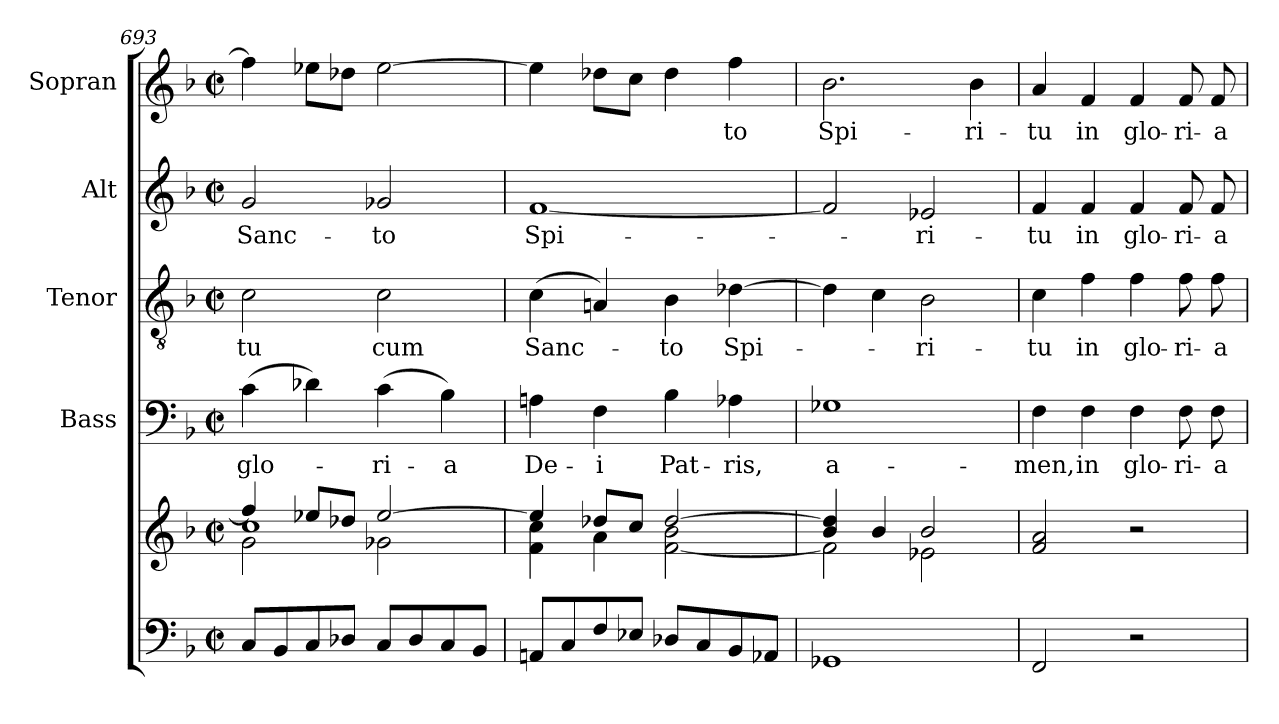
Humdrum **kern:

**kern	**kern	**kern	**text	**kern	**text	**kern	**text	**kern	**text
*part5	*part5	*part4	*part4	*part3	*part3	*part2	*part2	*part1	*part1
*staff6	*staff5	*staff4	*staff4	*staff3	*staff3	*staff2	*staff2	*staff1	*staff1
*	*	*I"Bass	*	*I"Tenor	*	*I"Alt	*	*I"Sopran	*
*	*	*I'B.	*	*I'T.	*	*I'A.	*	*I'S.	*
*clefF4	*clefG2	*clefF4	*	*clefGv2	*	*clefG2	*	*clefG2	*
*k[b-]	*k[b-]	*k[b-]	*	*k[b-]	*	*k[b-]	*	*k[b-]	*
*F:	*F:	*F:	*	*F:	*	*F:	*	*F:	*
*M2/2	*M2/2	*M2/2	*	*M2/2	*	*M2/2	*	*M2/2	*
*met(c|)	*met(c|)	*met(c|)	*	*met(c|)	*	*met(c|)	*	*met(c|)	*
=693	=693	=693	=693	=693	=693	=693	=693	=693	=693
*	*^	*	*	*	*	*	*	*	*
*	*	*^	*	*	*	*	*	*	*	*
!	!	!	!	!	!LO:LY:b	!	!LO:LY:b	!	!LO:LY:b	!	!
8C/L	4ff/]	2g\	1cc	(>4c\	glo-	2c\	-tu	2g/	Sanc-	4ff\]	.
8BB-/	.	.	.	.	.	.	.	.	.	.	.
8C/	8ee-X/L	.	.	4d-X\)	.	.	.	.	.	8ee-X\L	.
8D-X/J	8dd-X/J	.	.	.	.	.	.	.	.	8dd-X\J	.
!	!	!	!	!	!LO:LY:b	!	!LO:LY:b	!	!LO:LY:b	!	!
8C/L	[>2ee-/	2g-X\	.	(>4c\	-ri-	2c\	cum	2g-X/	-to	[2ee-\	.
8D-/	.	.	.	.	.	.	.	.	.	.	.
!	!	!	!	!	!LO:LY:b	!	!	!	!	!	!
8C/	.	.	.	4B-\)	-a	.	.	.	.	.	.
8BB-/J	.	.	.	.	.	.	.	.	.	.	.
*	*	*v	*v	*	*	*	*	*	*	*	*
=694	=694	=694	=694	=694	=694	=694	=694	=694	=694	=694
!	!	!	!	!LO:LY:b	!	!LO:LY:b	!	!LO:LY:b	!	!
8AAn/L	4ee-/]	4f\ 4cc\	4An\	De-	(>4c\	Sanc-	[1f	Spi-	4ee-\]	.
8C/	.	.	.	.	.	.	.	.	.	.
!	!	!	!	!LO:LY:b	!	!	!	!	!	!
8F/	8dd-X/L	4a\	4F\	-i	4An/)	.	.	.	8dd-X\L	.
8E-X/J	8cc/J	.	.	.	.	.	.	.	8cc\J	.
!	!	!	!	!LO:LY:b	!	!LO:LY:b	!	!	!	!
8D-X/L	[>2dd-/	[<2f\ 2b-\	4B-\	Pat-	4B-\	-to	.	.	4dd-\	.
8C/	.	.	.	.	.	.	.	.	.	.
!	!	!	!	!LO:LY:b	!	!LO:LY:b	!	!	!	!LO:LY:b
8BB-/	.	.	4A-X\	-ris,	[4d-X\	Spi-	.	.	4ff\	-to
8AA-X/J	.	.	.	.	.	.	.	.	.	.
=695	=695	=695	=695	=695	=695	=695	=695	=695	=695	=695
!	!	!	!	!LO:LY:b	!	!	!	!	!	!LO:LY:b
1GG-X	4b-/ 4dd-/]	2f\]	1G-X	a-	4d-\]	.	2f/]	.	2.b-\	Spi-
.	4b-/	.	.	.	4c\	.	.	.	.	.
!	!	!	!	!	!	!LO:LY:b	!	!LO:LY:b	!	!
.	2b-/	2e-X\	.	.	2B-\	-ri-	2e-X/	-ri-	.	.
!	!	!	!	!	!	!	!	!	!	!LO:LY:b
.	.	.	.	.	.	.	.	.	4b-\	-ri-
*	*v	*v	*	*	*	*	*	*	*	*
=696	=696	=696	=696	=696	=696	=696	=696	=696	=696
!	!	!	!LO:LY:b	!	!LO:LY:b	!	!LO:LY:b	!	!LO:LY:b
2FF/	2f/ 2a/	4F\	-men,	4c\	-tu	4f/	-tu	4a/	-tu
!	!	!	!LO:LY:b	!	!LO:LY:b	!	!LO:LY:b	!	!LO:LY:b
.	.	4F\	in	4f\	in	4f/	in	4f/	in
!	!	!	!LO:LY:b	!	!LO:LY:b	!	!LO:LY:b	!	!LO:LY:b
2r	2r	4F\	glo-	4f\	glo-	4f/	glo-	4f/	glo-
!	!	!	!LO:LY:b	!	!LO:LY:b	!	!LO:LY:b	!	!LO:LY:b
.	.	8F\	-ri-	8f\	-ri-	8f/	-ri-	8f/	-ri-
!	!	!	!LO:LY:b	!	!LO:LY:b	!	!LO:LY:b	!	!LO:LY:b
.	.	8F\	-a	8f\	-a	8f/	-a	8f/	-a
=	=	=	=	=	=	=	=	=	=
*-	*-	*-	*-	*-	*-	*-	*-	*-	*-
